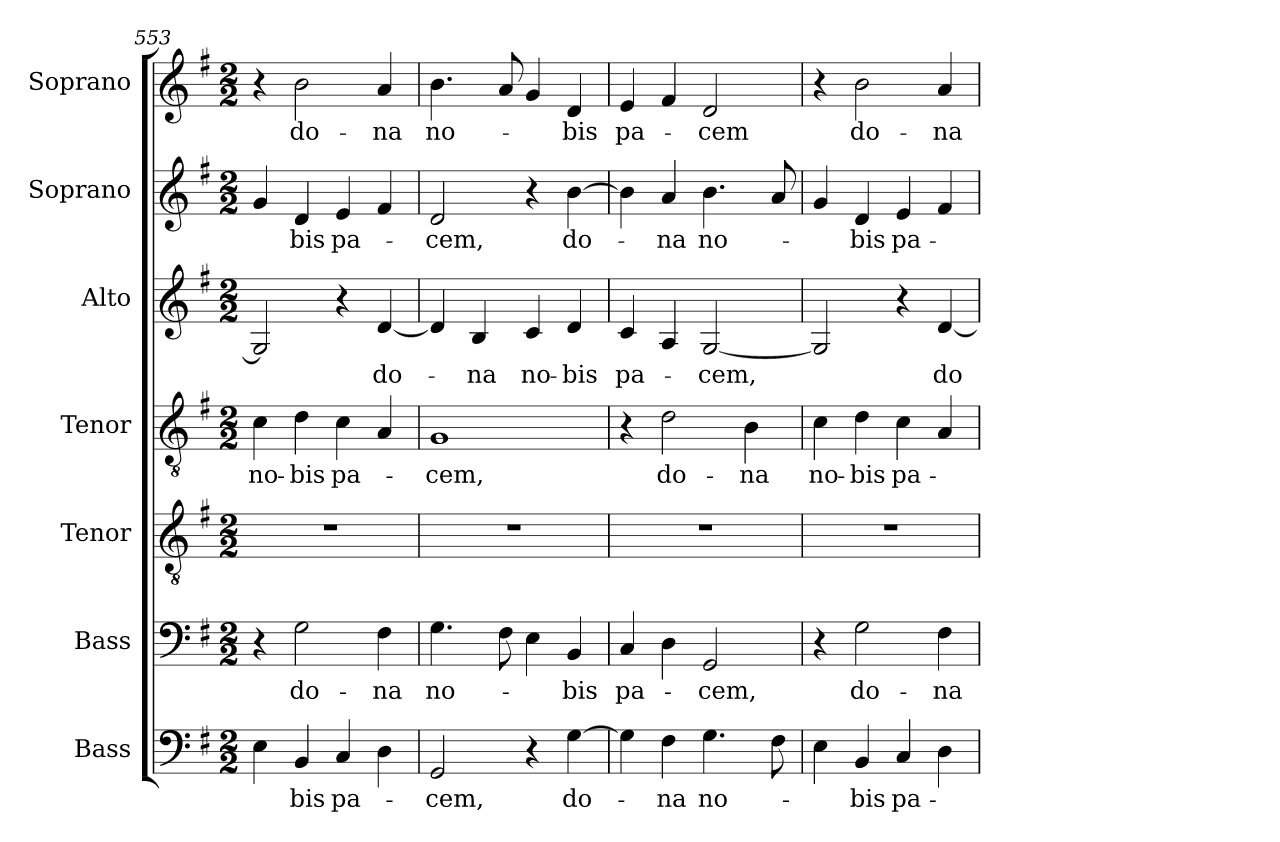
**kern	**text	**kern	**text	**kern	**kern	**text	**kern	**text	**kern	**text	**kern	**text
*part7	*part7	*part6	*part6	*part5	*part4	*part4	*part3	*part3	*part2	*part2	*part1	*part1
*staff7	*staff7	*staff6	*staff6	*staff5	*staff4	*staff4	*staff3	*staff3	*staff2	*staff2	*staff1	*staff1
*I"Bass	*	*I"Bass	*	*I"Tenor	*I"Tenor	*	*I"Alto	*	*I"Soprano	*	*I"Soprano	*
*I'B.	*	*I'B.	*	*I'T.	*I'T.	*	*I'A.	*	*I'S.	*	*I'S.	*
*clefF4	*	*clefF4	*	*clefGv2	*clefGv2	*	*clefG2	*	*clefG2	*	*clefG2	*
*	*	*	*	*ITrd7c12	*ITrd7c12	*	*	*	*	*	*	*
*k[f#]	*	*k[f#]	*	*k[f#]	*k[f#]	*	*k[f#]	*	*k[f#]	*	*k[f#]	*
*G:	*	*G:	*	*G:	*G:	*	*G:	*	*G:	*	*G:	*
*M2/2	*	*M2/2	*	*M2/2	*M2/2	*	*M2/2	*	*M2/2	*	*M2/2	*
=553	=553	=553	=553	=553	=553	=553	=553	=553	=553	=553	=553	=553
!	!	!	!	!	!	!LO:LY:b:color=#000000	!	!	!	!	!	!
4Ei\	.	4r	.	1r	4Ci\	no-	2Gi/]	.	4gi/	.	4r	.
!	!LO:LY:b:color=#000000	!	!	!	!	!	!	!	!	!	!	!
!	!	!	!LO:LY:b:color=#000000	!	!	!	!	!	!	!	!	!
!	!	!	!	!	!	!LO:LY:b:color=#000000	!	!	!	!	!	!
!	!	!	!	!	!	!	!	!	!	!LO:LY:b:color=#000000	!	!
!	!	!	!	!	!	!	!	!	!	!	!	!LO:LY:b:color=#000000
4BBi/	-bis	2Gi\	do-	.	4Di\	-bis	.	.	4di/	-bis	2bi\	do-
!	!LO:LY:b:color=#000000	!	!	!	!	!	!	!	!	!	!	!
!	!	!	!	!	!	!LO:LY:b:color=#000000	!	!	!	!	!	!
!	!	!	!	!	!	!	!	!	!	!LO:LY:b:color=#000000	!	!
4Ci/	pa-	.	.	.	4Ci\	pa-	4r	.	4ei/	pa-	.	.
!	!	!	!LO:LY:b:color=#000000	!	!	!	!	!	!	!	!	!
!	!	!	!	!	!	!	!	!LO:LY:b:color=#000000	!	!	!	!
!	!	!	!	!	!	!	!	!	!	!	!	!LO:LY:b:color=#000000
4Di\	.	4F#i\	-na	.	4AAi/	.	[4di/	do-	4f#i/	.	4ai/	-na
!!LO:LB:g=z
=554	=554	=554	=554	=554	=554	=554	=554	=554	=554	=554	=554	=554
!	!LO:LY:b:color=#000000	!	!	!	!	!	!	!	!	!	!	!
!	!	!	!LO:LY:b:color=#000000	!	!	!	!	!	!	!	!	!
!	!	!	!	!	!	!LO:LY:b:color=#000000	!	!	!	!	!	!
!	!	!	!	!	!	!	!	!	!	!LO:LY:b:color=#000000	!	!
!	!	!	!	!	!	!	!	!	!	!	!	!LO:LY:b:color=#000000
2GGi/	-cem,	4.Gi\	no-	1r	1GGi	-cem,	4di/]	.	2di/	-cem,	4.bi\	no-
!	!	!	!	!	!	!	!	!LO:LY:b:color=#000000	!	!	!	!
.	.	.	.	.	.	.	4Bi/	-na	.	.	.	.
.	.	8F#i\	.	.	.	.	.	.	.	.	8ai/	.
!	!	!	!	!	!	!	!	!LO:LY:b:color=#000000	!	!	!	!
4r	.	4Ei\	.	.	.	.	4ci/	no-	4r	.	4gi/	.
!	!LO:LY:b:color=#000000	!	!	!	!	!	!	!	!	!	!	!
!	!	!	!LO:LY:b:color=#000000	!	!	!	!	!	!	!	!	!
!	!	!	!	!	!	!	!	!LO:LY:b:color=#000000	!	!	!	!
!	!	!	!	!	!	!	!	!	!	!LO:LY:b:color=#000000	!	!
!	!	!	!	!	!	!	!	!	!	!	!	!LO:LY:b:color=#000000
[4Gi\	do-	4BBi/	-bis	.	.	.	4di/	-bis	[4bi\	do-	4di/	-bis
=555	=555	=555	=555	=555	=555	=555	=555	=555	=555	=555	=555	=555
!	!	!	!LO:LY:b:color=#000000	!	!	!	!	!	!	!	!	!
!	!	!	!	!	!	!	!	!LO:LY:b:color=#000000	!	!	!	!
!	!	!	!	!	!	!	!	!	!	!	!	!LO:LY:b:color=#000000
4Gi\]	.	4Ci/	pa-	1r	4r	.	4ci/	pa-	4bi\]	.	4ei/	pa-
!	!LO:LY:b:color=#000000	!	!	!	!	!	!	!	!	!	!	!
!	!	!	!	!	!	!LO:LY:b:color=#000000	!	!	!	!	!	!
!	!	!	!	!	!	!	!	!	!	!LO:LY:b:color=#000000	!	!
4F#i\	-na	4Di\	.	.	2Di\	do-	4Ai/	.	4ai/	-na	4f#i/	.
!	!LO:LY:b:color=#000000	!	!	!	!	!	!	!	!	!	!	!
!	!	!	!LO:LY:b:color=#000000	!	!	!	!	!	!	!	!	!
!	!	!	!	!	!	!	!	!LO:LY:b:color=#000000	!	!	!	!
!	!	!	!	!	!	!	!	!	!	!LO:LY:b:color=#000000	!	!
!	!	!	!	!	!	!	!	!	!	!	!	!LO:LY:b:color=#000000
4.Gi\	no-	2GGi/	-cem,	.	.	.	[2Gi/	-cem,	4.bi\	no-	2di/	-cem
!	!	!	!	!	!	!LO:LY:b:color=#000000	!	!	!	!	!	!
.	.	.	.	.	4BBi\	-na	.	.	.	.	.	.
8F#i\	.	.	.	.	.	.	.	.	8ai/	.	.	.
=556	=556	=556	=556	=556	=556	=556	=556	=556	=556	=556	=556	=556
!	!	!	!	!	!	!LO:LY:b:color=#000000	!	!	!	!	!	!
4Ei\	.	4r	.	1r	4Ci\	no-	2Gi/]	.	4gi/	.	4r	.
!	!LO:LY:b:color=#000000	!	!	!	!	!	!	!	!	!	!	!
!	!	!	!LO:LY:b:color=#000000	!	!	!	!	!	!	!	!	!
!	!	!	!	!	!	!LO:LY:b:color=#000000	!	!	!	!	!	!
!	!	!	!	!	!	!	!	!	!	!LO:LY:b:color=#000000	!	!
!	!	!	!	!	!	!	!	!	!	!	!	!LO:LY:b:color=#000000
4BBi/	-bis	2Gi\	do-	.	4Di\	-bis	.	.	4di/	-bis	2bi\	do-
!	!LO:LY:b:color=#000000	!	!	!	!	!	!	!	!	!	!	!
!	!	!	!	!	!	!LO:LY:b:color=#000000	!	!	!	!	!	!
!	!	!	!	!	!	!	!	!	!	!LO:LY:b:color=#000000	!	!
4Ci/	pa-	.	.	.	4Ci\	pa-	4r	.	4ei/	pa-	.	.
!	!	!	!LO:LY:b:color=#000000	!	!	!	!	!	!	!	!	!
!	!	!	!	!	!	!	!	!LO:LY:b:color=#000000	!	!	!	!
!	!	!	!	!	!	!	!	!	!	!	!	!LO:LY:b:color=#000000
4Di\	.	4F#i\	-na	.	4AAi/	.	[4di/	do-	4f#i/	.	4ai/	-na
=	=	=	=	=	=	=	=	=	=	=	=	=
*-	*-	*-	*-	*-	*-	*-	*-	*-	*-	*-	*-	*-
